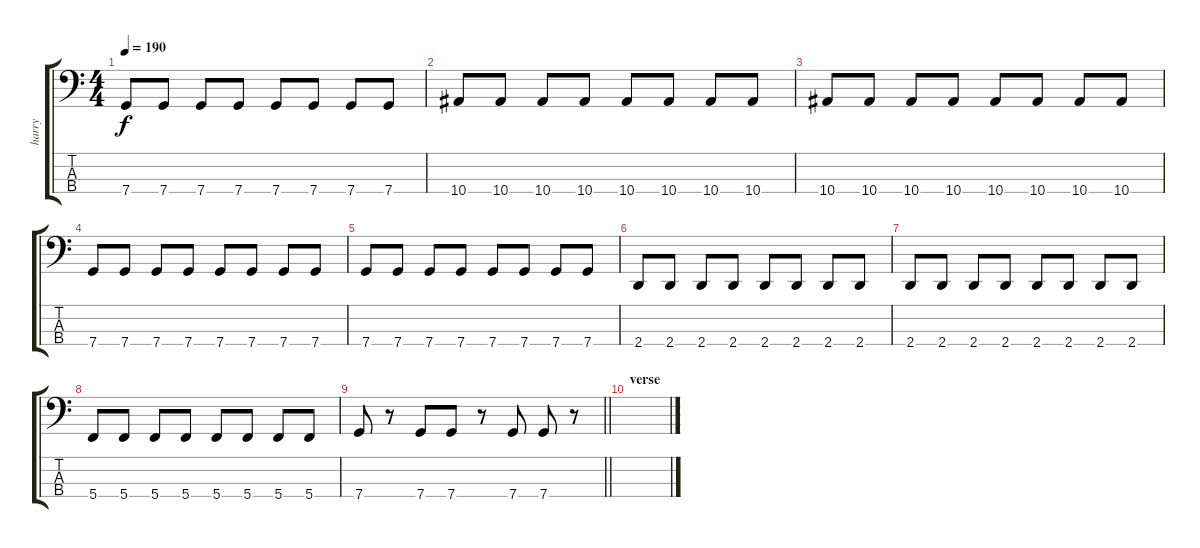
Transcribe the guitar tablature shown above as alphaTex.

\track ("harry" "harry") {instrument slapbass1}
\staff {score tabs}
\tuning (F2 C2 G1 C1) {hide}
\ts (4 4)
\tempo 190
\clef f4
\ks c
7.4.8{dy f} 7.4.8 7.4.8 7.4.8 7.4.8 7.4.8 7.4.8 7.4.8 |
10.4.8 10.4.8 10.4.8 10.4.8 10.4.8 10.4.8 10.4.8 10.4.8 |
10.4.8 10.4.8 10.4.8 10.4.8 10.4.8 10.4.8 10.4.8 10.4.8 |
7.4.8 7.4.8 7.4.8 7.4.8 7.4.8 7.4.8 7.4.8 7.4.8 |
7.4.8 7.4.8 7.4.8 7.4.8 7.4.8 7.4.8 7.4.8 7.4.8 |
2.4.8 2.4.8 2.4.8 2.4.8 2.4.8 2.4.8 2.4.8 2.4.8 |
2.4.8 2.4.8 2.4.8 2.4.8 2.4.8 2.4.8 2.4.8 2.4.8 |
5.4.8 5.4.8 5.4.8 5.4.8 5.4.8 5.4.8 5.4.8 5.4.8 |
\barLineRight lightlight
7.4.8 r.8 7.4.8 7.4.8 r.8 7.4.8 7.4.8 r.8 |
\section ("" "verse")
